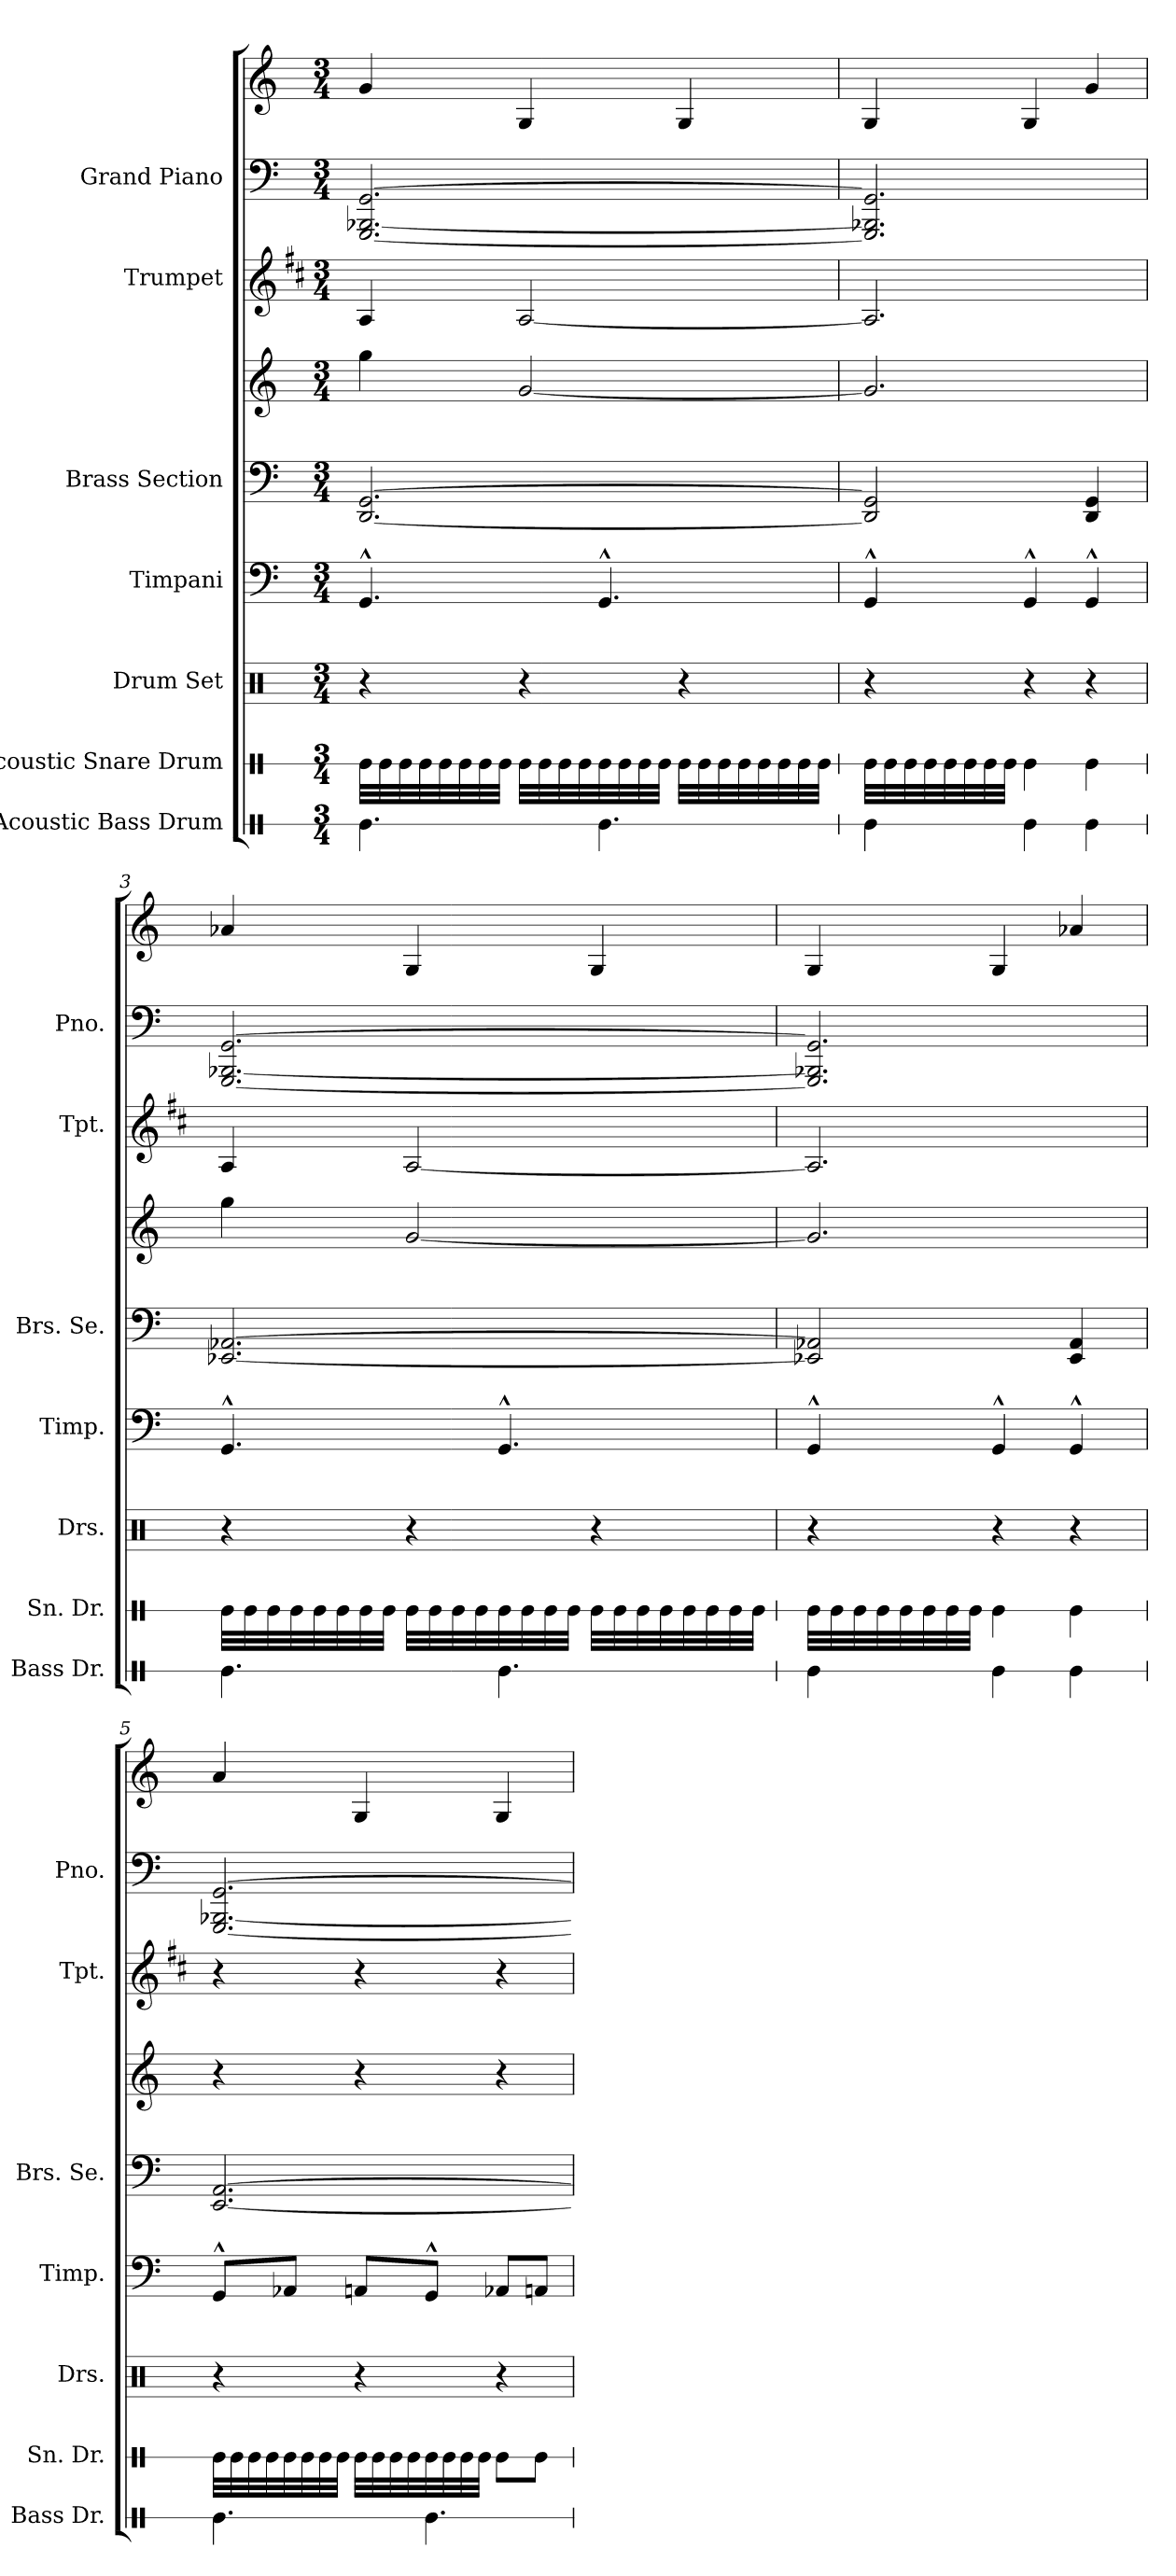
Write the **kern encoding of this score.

**kern	**kern	**kern	**kern	**kern	**kern	**kern	**kern	**kern
*part7	*part6	*part5	*part4	*part3	*part3	*part2	*part1	*part1
*staff9	*staff8	*staff7	*staff6	*staff5	*staff4	*staff3	*staff2	*staff1
*I"Acoustic Bass Drum	*I"Acoustic Snare Drum	*I"Drum Set	*I"Timpani	*I"Brass Section	*	*I"Trumpet	*I"Grand Piano	*
*I'Bass Dr.	*I'Sn. Dr.	*I'Drs.	*I'Timp.	*I'Brs. Se.	*	*I'Tpt.	*I'Pno.	*
*stria1	*stria1	*stria5	*stria5	*stria5	*stria5	*stria5	*stria5	*stria5
*clefX	*clefX	*clefX	*clefF4	*clefF4	*clefG2	*clefG2	*clefF4	*clefG2
*	*	*	*	*	*	*ITrd1c2	*	*
*k[]	*k[]	*k[]	*k[]	*k[]	*k[]	*k[]	*k[]	*k[]
*M3/4	*M3/4	*M3/4	*M3/4	*M3/4	*M3/4	*M3/4	*M3/4	*M3/4
*MM160	*MM160	*MM160	*MM160	*MM160	*MM160	*MM160	*MM160	*MM160
=1	=1	=1	=1	=1	=1	=1	=1	=1
4.Re	32ReLLL	4r	4.GG^^	[2.GG [2.DD	4gg	4G	[2.GG [2.GGG [2.BBB-X	4g
.	32Re	.	.	.	.	.	.	.
.	32Re	.	.	.	.	.	.	.
.	32Re	.	.	.	.	.	.	.
.	32Re	.	.	.	.	.	.	.
.	32Re	.	.	.	.	.	.	.
.	32Re	.	.	.	.	.	.	.
.	32ReJJJ	.	.	.	.	.	.	.
.	32ReLLL	4r	.	.	[2g	[2G	.	4G
.	32Re	.	.	.	.	.	.	.
.	32Re	.	.	.	.	.	.	.
.	32Re	.	.	.	.	.	.	.
4.Re	32Re	.	4.GG^^	.	.	.	.	.
.	32Re	.	.	.	.	.	.	.
.	32Re	.	.	.	.	.	.	.
.	32ReJJJ	.	.	.	.	.	.	.
.	32ReLLL	4r	.	.	.	.	.	4G
.	32Re	.	.	.	.	.	.	.
.	32Re	.	.	.	.	.	.	.
.	32Re	.	.	.	.	.	.	.
.	32Re	.	.	.	.	.	.	.
.	32Re	.	.	.	.	.	.	.
.	32Re	.	.	.	.	.	.	.
.	32ReJJJ	.	.	.	.	.	.	.
=2	=2	=2	=2	=2	=2	=2	=2	=2
4Re	32ReLLL	4r	4GG^^	2GG] 2DD]	2.g]	2.G]	2.GG] 2.GGG] 2.BBB-X]	4G
.	32Re	.	.	.	.	.	.	.
.	32Re	.	.	.	.	.	.	.
.	32Re	.	.	.	.	.	.	.
.	32Re	.	.	.	.	.	.	.
.	32Re	.	.	.	.	.	.	.
.	32Re	.	.	.	.	.	.	.
.	32ReJJJ	.	.	.	.	.	.	.
4Re	4Re	4r	4GG^^	.	.	.	.	4G
4Re	4Re	4r	4GG^^	4GG 4DD	.	.	.	4g
=3	=3	=3	=3	=3	=3	=3	=3	=3
4.Re	32ReLLL	4r	4.GG^^	[2.AA-X [2.EE-X	4gg	4G	[2.GG [2.GGG [2.BBB-X	4a-X
.	32Re	.	.	.	.	.	.	.
.	32Re	.	.	.	.	.	.	.
.	32Re	.	.	.	.	.	.	.
.	32Re	.	.	.	.	.	.	.
.	32Re	.	.	.	.	.	.	.
.	32Re	.	.	.	.	.	.	.
.	32ReJJJ	.	.	.	.	.	.	.
.	32ReLLL	4r	.	.	[2g	[2G	.	4G
.	32Re	.	.	.	.	.	.	.
.	32Re	.	.	.	.	.	.	.
.	32Re	.	.	.	.	.	.	.
4.Re	32Re	.	4.GG^^	.	.	.	.	.
.	32Re	.	.	.	.	.	.	.
.	32Re	.	.	.	.	.	.	.
.	32ReJJJ	.	.	.	.	.	.	.
.	32ReLLL	4r	.	.	.	.	.	4G
.	32Re	.	.	.	.	.	.	.
.	32Re	.	.	.	.	.	.	.
.	32Re	.	.	.	.	.	.	.
.	32Re	.	.	.	.	.	.	.
.	32Re	.	.	.	.	.	.	.
.	32Re	.	.	.	.	.	.	.
.	32ReJJJ	.	.	.	.	.	.	.
=4	=4	=4	=4	=4	=4	=4	=4	=4
4Re	32ReLLL	4r	4GG^^	2AA-X] 2EE-X]	2.g]	2.G]	2.GG] 2.GGG] 2.BBB-X]	4G
.	32Re	.	.	.	.	.	.	.
.	32Re	.	.	.	.	.	.	.
.	32Re	.	.	.	.	.	.	.
.	32Re	.	.	.	.	.	.	.
.	32Re	.	.	.	.	.	.	.
.	32Re	.	.	.	.	.	.	.
.	32ReJJJ	.	.	.	.	.	.	.
4Re	4Re	4r	4GG^^	.	.	.	.	4G
4Re	4Re	4r	4GG^^	4AA- 4EE-	.	.	.	4a-X
=5	=5	=5	=5	=5	=5	=5	=5	=5
4.Re	32ReLLL	4r	8GG^^L	[2.AA [2.EE	4r	4r	[2.GG [2.GGG [2.BBB-X	4a
.	32Re	.	.	.	.	.	.	.
.	32Re	.	.	.	.	.	.	.
.	32Re	.	.	.	.	.	.	.
.	32Re	.	8AA-XJ	.	.	.	.	.
.	32Re	.	.	.	.	.	.	.
.	32Re	.	.	.	.	.	.	.
.	32ReJJJ	.	.	.	.	.	.	.
.	32ReLLL	4r	8AAnL	.	4r	4r	.	4G
.	32Re	.	.	.	.	.	.	.
.	32Re	.	.	.	.	.	.	.
.	32Re	.	.	.	.	.	.	.
4.Re	32Re	.	8GG^^J	.	.	.	.	.
.	32Re	.	.	.	.	.	.	.
.	32Re	.	.	.	.	.	.	.
.	32ReJJJ	.	.	.	.	.	.	.
.	8ReL	4r	8AA-XL	.	4r	4r	.	4G
.	8ReJ	.	8AAnJ	.	.	.	.	.
=	=	=	=	=	=	=	=	=
*-	*-	*-	*-	*-	*-	*-	*-	*-
